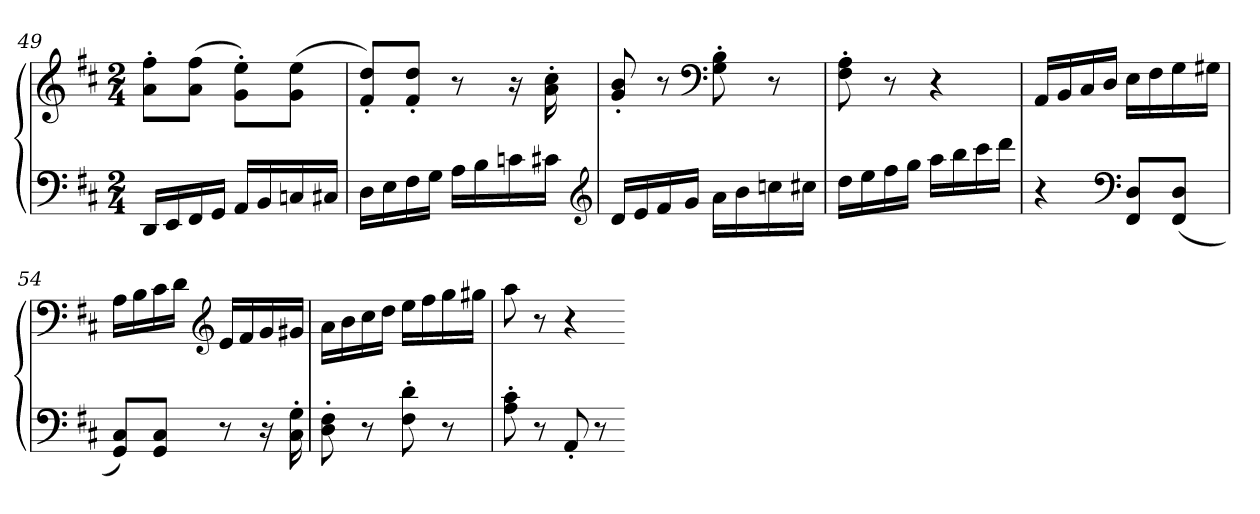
**kern	**kern
*part1	*part1
*staff2	*staff1
*clefF4	*clefG2
*k[f#c#]	*k[f#c#]
*D:	*D:
*M2/4	*M2/4
=49	=49
16DDLL	8a' 8ff#'L
16EE	.
16FF#	(8a 8ff#J
16GGJJ	.
16AALL	8g' 8ee'L)
16BB	.
16Cn	(8g 8eeJ
16C#XJJ	.
=50	=50
16DLL	8f#' 8dd'L)
16E	.
16F#	8f#' 8dd'J
16GJJ	.
16ALL	8r
16B	.
16cn	16r
16c#XJJ	16a' 16cc#'
*clefG2	*
=51	=51
16dLL	8g' 8b'
16e	.
16f#	8r
16gJJ	.
*	*clefF4
16aLL	8G' 8B'
16b	.
16ccn	8r
16cc#XJJ	.
=52	=52
16ddLL	8F#' 8A'
16ee	.
16ff#	8r
16ggJJ	.
16aaLL	4r
16bb	.
16ccc#	.
16dddJJ	.
=53	=53
4r	16AALL
.	16BB
.	16C#
.	16DJJ
*clefF4	*
8FF# 8DL	16ELL
.	16F#
(8FF# 8DJ	16G
.	16G#XJJ
=54	=54
8GG 8C#L)	16ALL
.	16B
8GG 8C#J	16c#
.	16dJJ
*	*clefG2
8r	16eLL
.	16f#
16r	16g
16C#' 16G'	16g#XJJ
=55	=55
8D' 8F#'	16aLL
.	16b
8r	16cc#
.	16ddJJ
8F#' 8d'	16eeLL
.	16ff#
8r	16gg
.	16gg#XJJ
=56	=56
8A' 8c#'	8aa
8r	8r
8AA'	4r
8r	.
=-	=-
*-	*-
